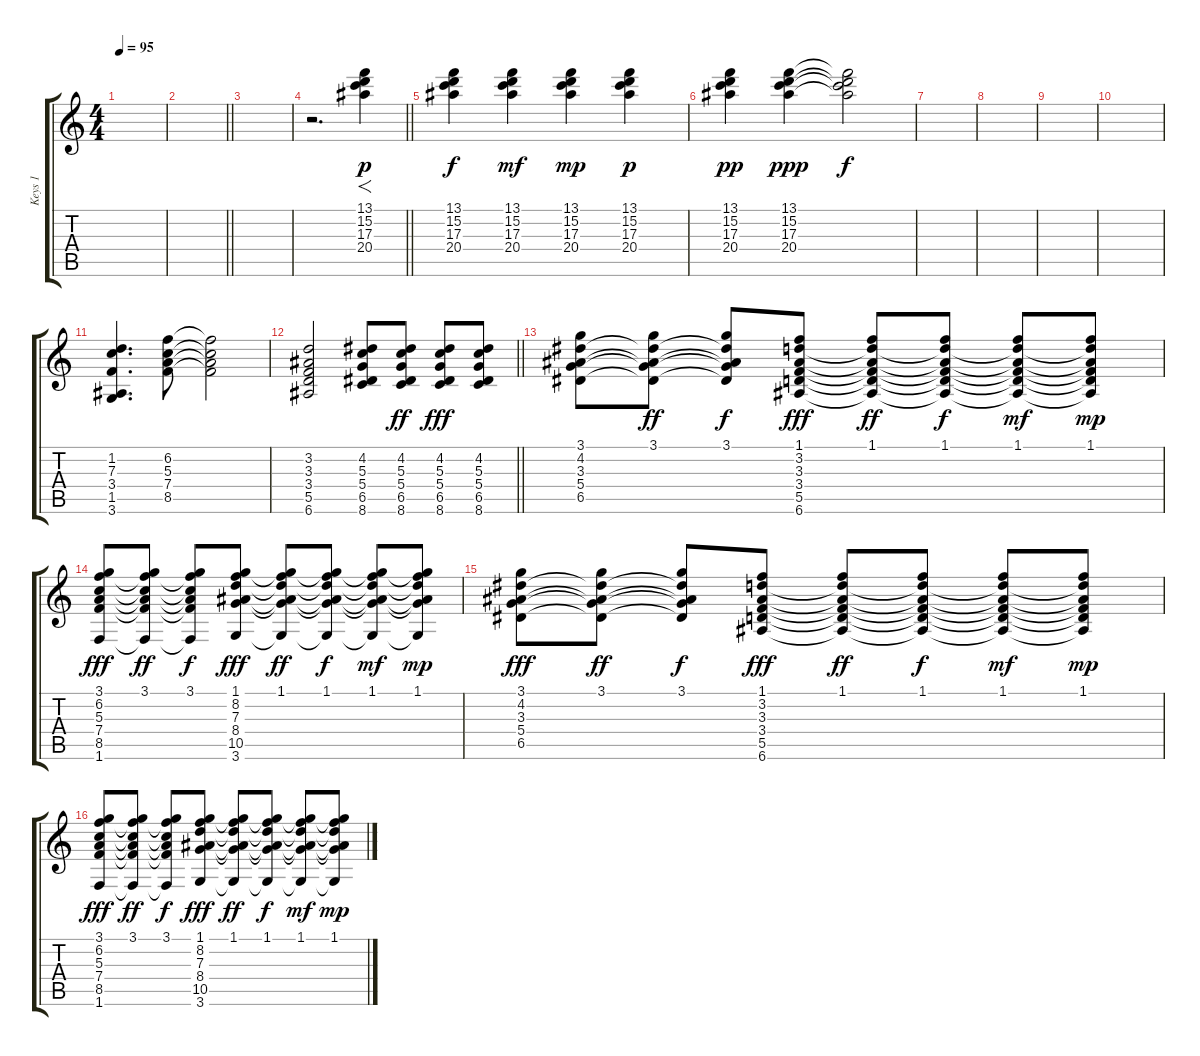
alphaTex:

\track ("Keys 1" "Keys 1") {instrument electricguitarclean}
\staff {score tabs}
\tuning (E4 B3 G3 D3 A2 E2) {hide}
\ts (4 4)
\tempo 95
\clef g2
\ks c
|
\barLineRight lightlight
|
|
\barLineRight lightlight
r.2{d} (13.1 15.2 17.3 20.4).4{f dy p} |
(13.1 15.2 17.3 20.4).4{dy f volume 3} (13.1 15.2 17.3 20.4).4{dy mf} (13.1 15.2 17.3 20.4).4{dy mp} (13.1 15.2 17.3 20.4).4{dy p} |
(13.1 15.2 17.3 20.4).4{dy pp} (13.1 15.2 17.3 20.4).4{dy ppp} (13.1{t} 15.2{t} 17.3{t} 20.4{t}).2{dy f} |
|
|
|
|
(1.2 7.3 3.4 1.5 3.6).4{d} (6.2 5.3 7.4 8.5).8 (6.2{t} 5.3{t} 7.4{t} 8.5{t}).2 |
\barLineRight lightlight
(3.2 3.3 3.4 5.5 6.6).2 (4.2 5.3 5.4 6.5 8.6).8 (4.2 5.3 5.4 6.5 8.6).8{dy ff} (4.2 5.3 5.4 6.5 8.6).8{dy fff} (4.2 5.3 5.4 6.5 8.6).8 |
(3.1 4.2 3.3 5.4 6.5).8 (3.1 4.2{t} 3.3{t} 5.4{t} 6.5{t}).8{dy ff} (3.1 4.2{t} 3.3{t} 5.4{t} 6.5{t}).8{dy f} (1.1 3.2 3.3 3.4 5.5 6.6).8{dy fff} (1.1 3.2{t} 3.3{t} 3.4{t} 5.5{t} 6.6{t}).8{dy ff} (1.1 3.2{t} 3.3{t} 3.4{t} 5.5{t} 6.6{t}).8{dy f} (1.1 3.2{t} 3.3{t} 3.4{t} 5.5{t} 6.6{t}).8{dy mf} (1.1 3.2{t} 3.3{t} 3.4{t} 5.5{t} 6.6{t}).8{dy mp} |
(3.1 6.2 5.3 7.4 8.5 1.6).8{dy fff} (3.1 6.2{t} 5.3{t} 7.4{t} 8.5{t} 1.6{t}).8{dy ff} (3.1 6.2{t} 5.3{t} 7.4{t} 8.5{t} 1.6{t}).8{dy f} (1.1 8.2 7.3 8.4 10.5 3.6).8{dy fff} (1.1 8.2{t} 7.3{t} 8.4{t} 10.5{t} 3.6{t}).8{dy ff} (1.1 8.2{t} 7.3{t} 8.4{t} 10.5{t} 3.6{t}).8{dy f} (1.1 8.2{t} 7.3{t} 8.4{t} 10.5{t} 3.6{t}).8{dy mf} (1.1 8.2{t} 7.3{t} 8.4{t} 10.5{t} 3.6{t}).8{dy mp} |
(3.1 4.2 3.3 5.4 6.5).8{dy fff} (3.1 4.2{t} 3.3{t} 5.4{t} 6.5{t}).8{dy ff} (3.1 4.2{t} 3.3{t} 5.4{t} 6.5{t}).8{dy f} (1.1 3.2 3.3 3.4 5.5 6.6).8{dy fff} (1.1 3.2{t} 3.3{t} 3.4{t} 5.5{t} 6.6{t}).8{dy ff} (1.1 3.2{t} 3.3{t} 3.4{t} 5.5{t} 6.6{t}).8{dy f} (1.1 3.2{t} 3.3{t} 3.4{t} 5.5{t} 6.6{t}).8{dy mf} (1.1 3.2{t} 3.3{t} 3.4{t} 5.5{t} 6.6{t}).8{dy mp} |
(3.1 6.2 5.3 7.4 8.5 1.6).8{dy fff} (3.1 6.2{t} 5.3{t} 7.4{t} 8.5{t} 1.6{t}).8{dy ff} (3.1 6.2{t} 5.3{t} 7.4{t} 8.5{t} 1.6{t}).8{dy f} (1.1 8.2 7.3 8.4 10.5 3.6).8{dy fff} (1.1 8.2{t} 7.3{t} 8.4{t} 10.5{t} 3.6{t}).8{dy ff} (1.1 8.2{t} 7.3{t} 8.4{t} 10.5{t} 3.6{t}).8{dy f} (1.1 8.2{t} 7.3{t} 8.4{t} 10.5{t} 3.6{t}).8{dy mf} (1.1 8.2{t} 7.3{t} 8.4{t} 10.5{t} 3.6{t}).8{dy mp}
